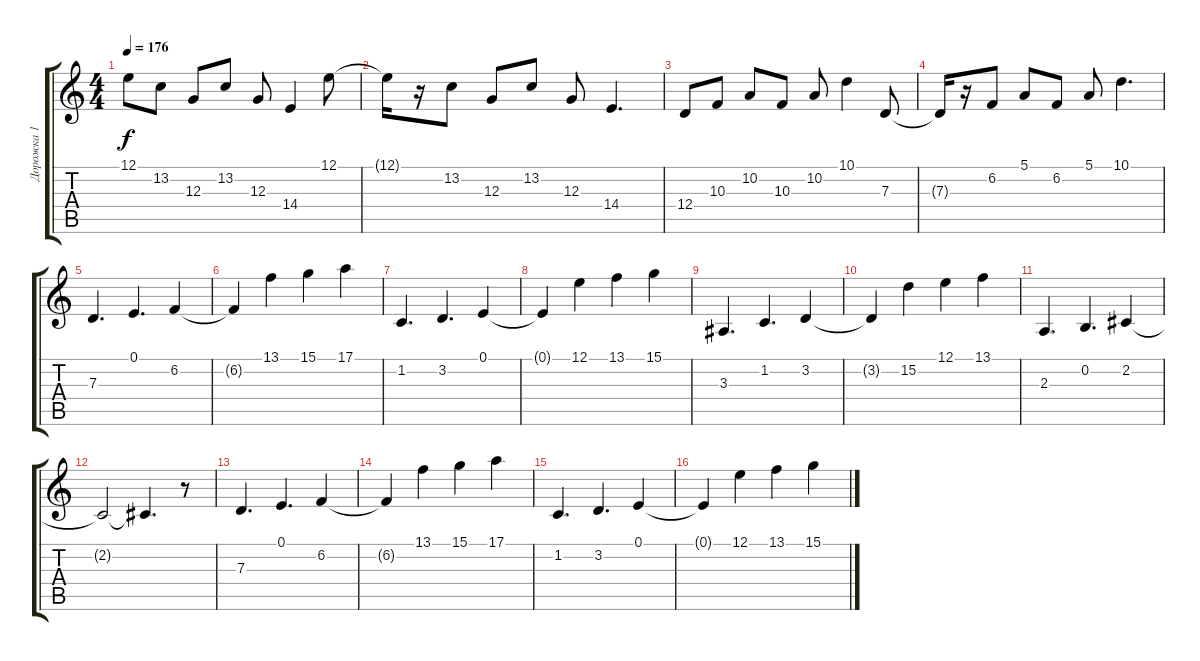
\track ("Дорожка 1" "Дорожка 1") {instrument lead2sawtooth}
\staff {score tabs}
\tuning (E4 B3 G3 D3 A2 E2) {hide}
\ts (4 4)
\tempo 176
\clef g2
\ks c
12.1.8{dy f} 13.2.8 12.3.8 13.2.8 12.3.8 14.4.4 12.1.8 |
12.1{t}.16 r.16 13.2.8 12.3.8 13.2.8 12.3.8 14.4.4{d} |
12.4.8 10.3.8 10.2.8 10.3.8 10.2.8 10.1.4 7.3.8 |
7.3{t}.16 r.16 6.2.8 5.1.8 6.2.8 5.1.8 10.1.4{d} |
7.3.4{d} 0.1.4{d} 6.2.4 |
6.2{t}.4 13.1.4 15.1.4 17.1.4 |
1.2.4{d} 3.2.4{d} 0.1.4 |
0.1{t}.4 12.1.4 13.1.4 15.1.4 |
3.3.4{d} 1.2.4{d} 3.2.4 |
3.2{t}.4 15.2.4 12.1.4 13.1.4 |
2.3.4{d} 0.2.4{d} 2.2.4 |
2.2{t}.2 2.2{t}.4{d} r.8 |
7.3.4{d} 0.1.4{d} 6.2.4 |
6.2{t}.4 13.1.4 15.1.4 17.1.4 |
1.2.4{d} 3.2.4{d} 0.1.4 |
0.1{t}.4 12.1.4 13.1.4 15.1.4
